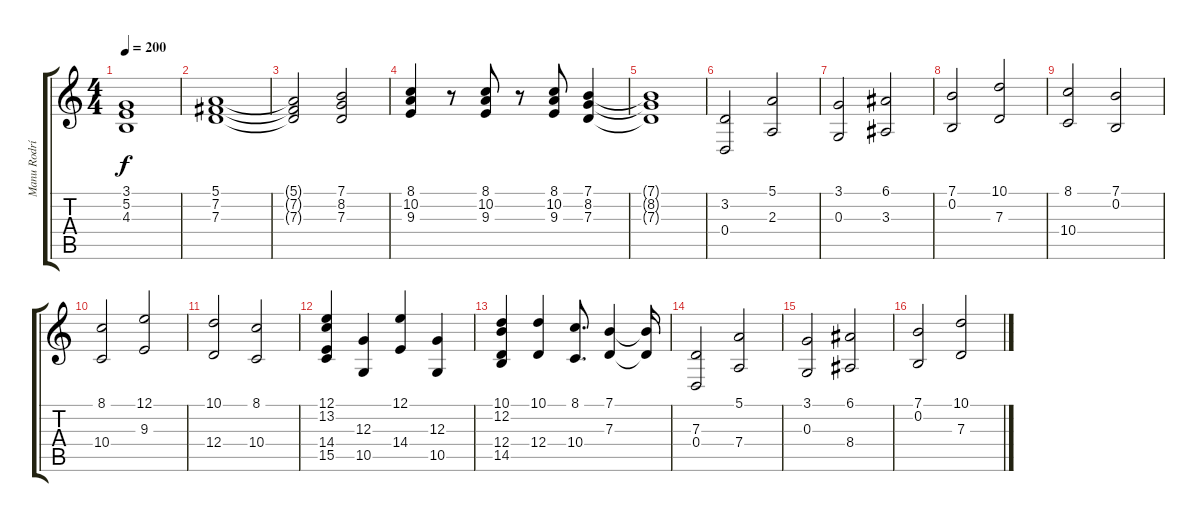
\track ("Manu Rodríguez" "Manu Rodrí") {instrument stringensemble1}
\staff {score tabs}
\tuning (E4 B3 G3 D3 A2 E2) {hide}
\ts (4 4)
\tempo 200
\clef g2
\ks c
(3.1{t} 5.2{t} 4.3{t}).1{dy f} |
(5.1 7.2 7.3).1 |
(5.1{t} 7.2{t} 7.3{t}).2 (7.1 8.2 7.3).2 |
(8.1 10.2 9.3).4 r.8 (8.1 10.2 9.3).8 r.8 (8.1 10.2 9.3).8 (7.1 8.2 7.3).4 |
(7.1{t} 8.2{t} 7.3{t}).1 |
(3.2 0.4).2 (5.1 2.3).2 |
(3.1 0.3).2 (6.1 3.3).2 |
(7.1 0.2).2 (10.1 7.3).2 |
(8.1 10.4).2 (7.1 0.2).2 |
(8.1 10.4).2 (12.1 9.3).2 |
(10.1 12.4).2 (8.1 10.4).2 |
(12.1 13.2 14.4 15.5).4 (12.3 10.5).4 (12.1 14.4).4 (12.3 10.5).4 |
(10.1 12.2 12.4 14.5).4 (10.1 12.4).4 (8.1 10.4).8{d} (7.1 7.3).4 (7.1{t} 7.3{t}).16 |
(7.3 0.4).2 (5.1 7.4).2 |
(3.1 0.3).2 (6.1 8.4).2 |
(7.1 0.2).2 (10.1 7.3).2
